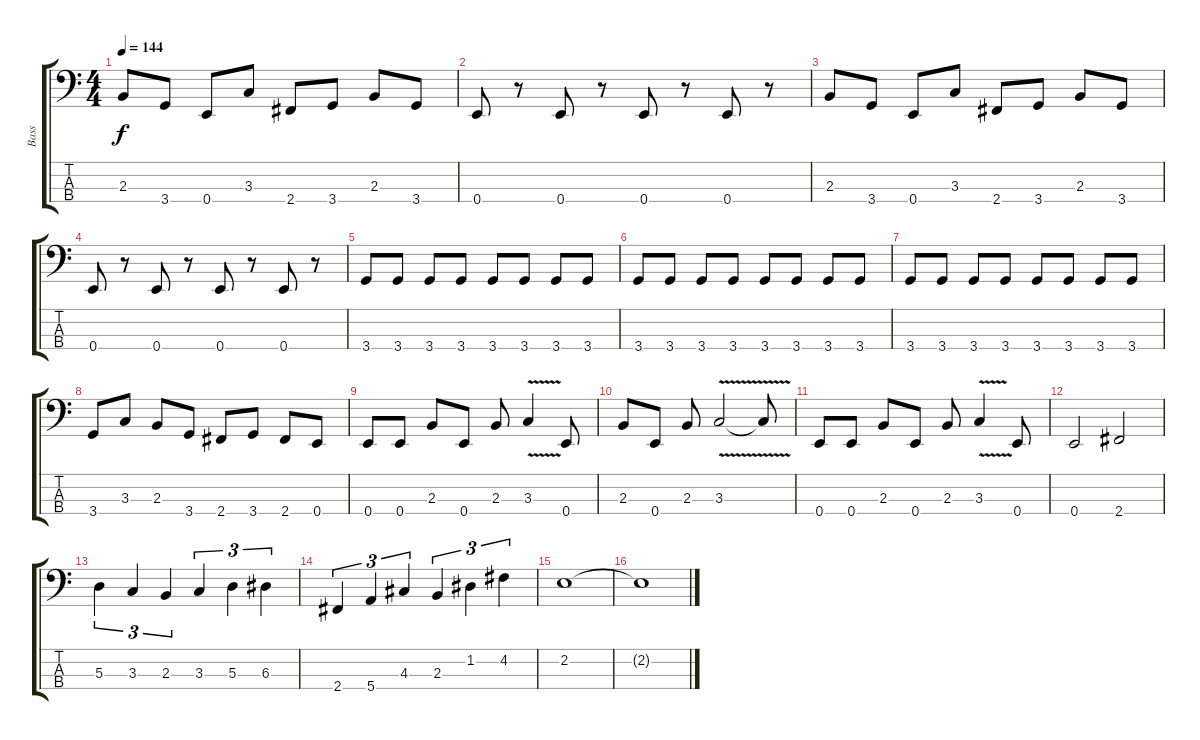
\track ("Bass" "Bass") {instrument electricbassfinger}
\staff {score tabs}
\tuning (G2 D2 A1 E1) {hide}
\ts (4 4)
\tempo 144
\clef f4
\ks c
2.3.8{dy f} 3.4.8 0.4.8 3.3.8 2.4.8 3.4.8 2.3.8 3.4.8 |
0.4.8 r.8 0.4.8 r.8 0.4.8 r.8 0.4.8 r.8 |
2.3.8 3.4.8 0.4.8 3.3.8 2.4.8 3.4.8 2.3.8 3.4.8 |
0.4.8 r.8 0.4.8 r.8 0.4.8 r.8 0.4.8 r.8 |
3.4.8 3.4.8 3.4.8 3.4.8 3.4.8 3.4.8 3.4.8 3.4.8 |
3.4.8 3.4.8 3.4.8 3.4.8 3.4.8 3.4.8 3.4.8 3.4.8 |
3.4.8 3.4.8 3.4.8 3.4.8 3.4.8 3.4.8 3.4.8 3.4.8 |
3.4.8 3.3.8 2.3.8 3.4.8 2.4.8 3.4.8 2.4.8 0.4.8 |
0.4.8 0.4.8 2.3.8 0.4.8 2.3.8 3.3{v}.4 0.4.8 |
2.3.8 0.4.8 2.3.8 3.3{v}.2 3.3{t}.8 |
0.4.8 0.4.8 2.3.8 0.4.8 2.3.8 3.3{v}.4 0.4.8 |
0.4.2 2.4.2 |
5.3.4{tu (3 2)} 3.3.4{tu (3 2)} 2.3.4{tu (3 2)} 3.3.4{tu (3 2)} 5.3.4{tu (3 2)} 6.3.4{tu (3 2)} |
2.4.4{tu (3 2)} 5.4.4{tu (3 2)} 4.3.4{tu (3 2)} 2.3.4{tu (3 2)} 1.2.4{tu (3 2)} 4.2.4{tu (3 2)} |
2.2.1 |
2.2{t}.1
